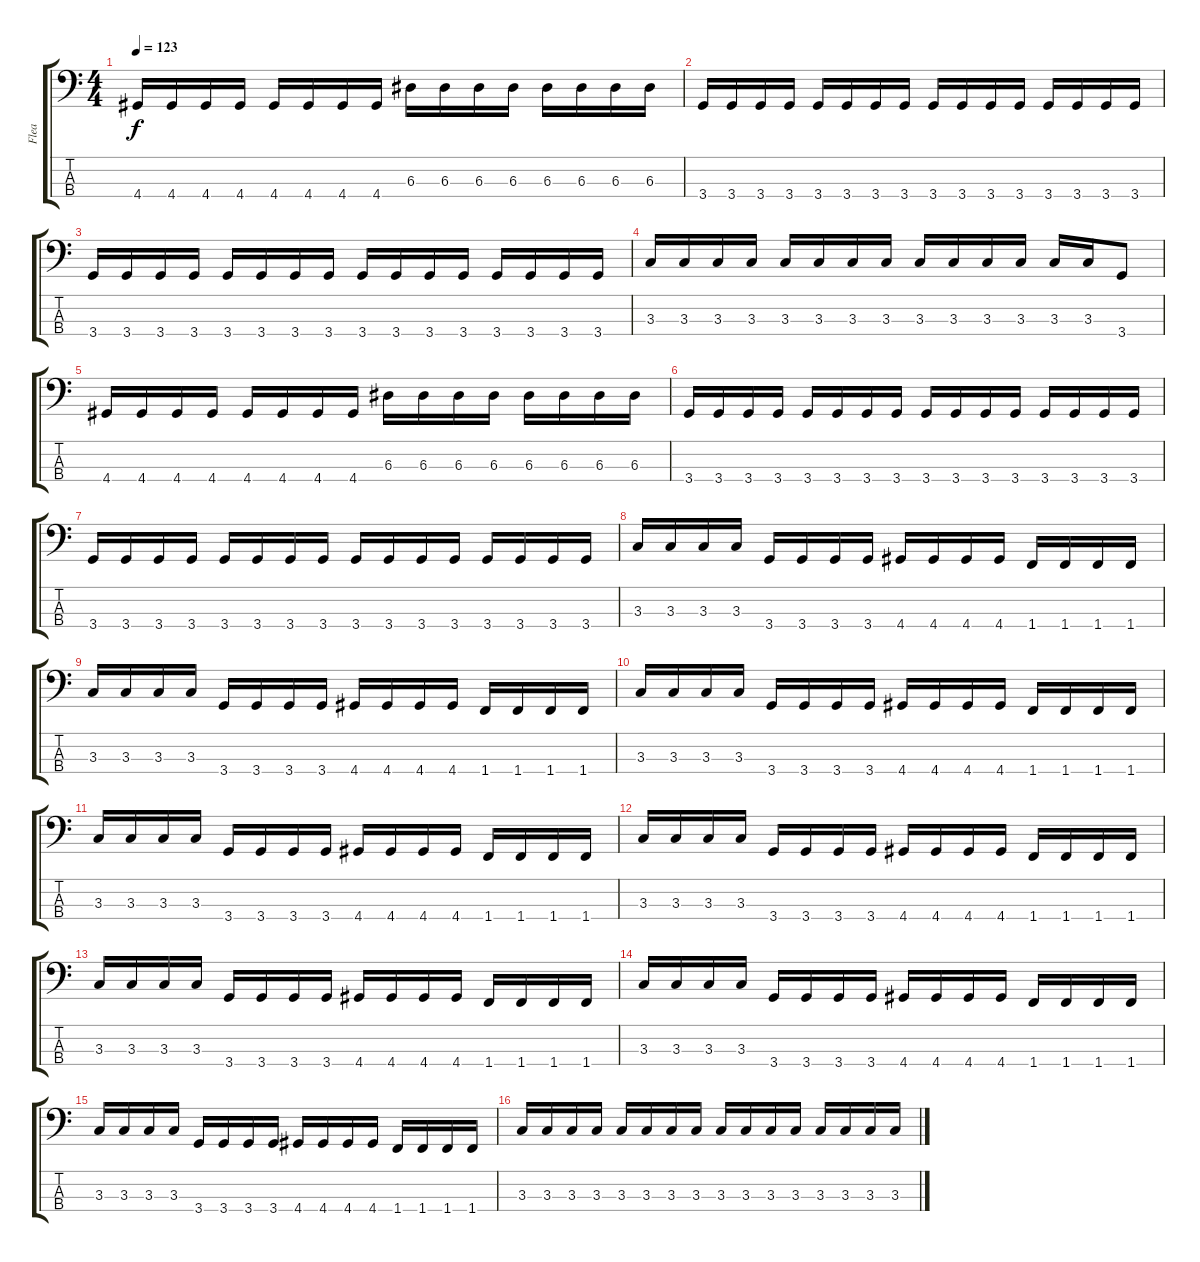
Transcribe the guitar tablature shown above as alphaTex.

\track ("Flea" "Flea") {instrument electricbasspick}
\staff {score tabs}
\tuning (G2 D2 A1 E1) {hide}
\ts (4 4)
\tempo 123
\clef f4
\ks c
4.4.16{dy f} 4.4.16 4.4.16 4.4.16 4.4.16 4.4.16 4.4.16 4.4.16 6.3.16 6.3.16 6.3.16 6.3.16 6.3.16 6.3.16 6.3.16 6.3.16 |
3.4.16 3.4.16 3.4.16 3.4.16 3.4.16 3.4.16 3.4.16 3.4.16 3.4.16 3.4.16 3.4.16 3.4.16 3.4.16 3.4.16 3.4.16 3.4.16 |
3.4.16 3.4.16 3.4.16 3.4.16 3.4.16 3.4.16 3.4.16 3.4.16 3.4.16 3.4.16 3.4.16 3.4.16 3.4.16 3.4.16 3.4.16 3.4.16 |
3.3.16 3.3.16 3.3.16 3.3.16 3.3.16 3.3.16 3.3.16 3.3.16 3.3.16 3.3.16 3.3.16 3.3.16 3.3.16 3.3.16 3.4.8 |
4.4.16 4.4.16 4.4.16 4.4.16 4.4.16 4.4.16 4.4.16 4.4.16 6.3.16 6.3.16 6.3.16 6.3.16 6.3.16 6.3.16 6.3.16 6.3.16 |
3.4.16 3.4.16 3.4.16 3.4.16 3.4.16 3.4.16 3.4.16 3.4.16 3.4.16 3.4.16 3.4.16 3.4.16 3.4.16 3.4.16 3.4.16 3.4.16 |
3.4.16 3.4.16 3.4.16 3.4.16 3.4.16 3.4.16 3.4.16 3.4.16 3.4.16 3.4.16 3.4.16 3.4.16 3.4.16 3.4.16 3.4.16 3.4.16 |
3.3.16 3.3.16 3.3.16 3.3.16 3.4.16 3.4.16 3.4.16 3.4.16 4.4.16 4.4.16 4.4.16 4.4.16 1.4.16 1.4.16 1.4.16 1.4.16 |
3.3.16 3.3.16 3.3.16 3.3.16 3.4.16 3.4.16 3.4.16 3.4.16 4.4.16 4.4.16 4.4.16 4.4.16 1.4.16 1.4.16 1.4.16 1.4.16 |
3.3.16 3.3.16 3.3.16 3.3.16 3.4.16 3.4.16 3.4.16 3.4.16 4.4.16 4.4.16 4.4.16 4.4.16 1.4.16 1.4.16 1.4.16 1.4.16 |
3.3.16 3.3.16 3.3.16 3.3.16 3.4.16 3.4.16 3.4.16 3.4.16 4.4.16 4.4.16 4.4.16 4.4.16 1.4.16 1.4.16 1.4.16 1.4.16 |
3.3.16 3.3.16 3.3.16 3.3.16 3.4.16 3.4.16 3.4.16 3.4.16 4.4.16 4.4.16 4.4.16 4.4.16 1.4.16 1.4.16 1.4.16 1.4.16 |
3.3.16 3.3.16 3.3.16 3.3.16 3.4.16 3.4.16 3.4.16 3.4.16 4.4.16 4.4.16 4.4.16 4.4.16 1.4.16 1.4.16 1.4.16 1.4.16 |
3.3.16 3.3.16 3.3.16 3.3.16 3.4.16 3.4.16 3.4.16 3.4.16 4.4.16 4.4.16 4.4.16 4.4.16 1.4.16 1.4.16 1.4.16 1.4.16 |
3.3.16 3.3.16 3.3.16 3.3.16 3.4.16 3.4.16 3.4.16 3.4.16 4.4.16 4.4.16 4.4.16 4.4.16 1.4.16 1.4.16 1.4.16 1.4.16 |
3.3.16 3.3.16 3.3.16 3.3.16 3.3.16 3.3.16 3.3.16 3.3.16 3.3.16 3.3.16 3.3.16 3.3.16 3.3.16 3.3.16 3.3.16 3.3.16
